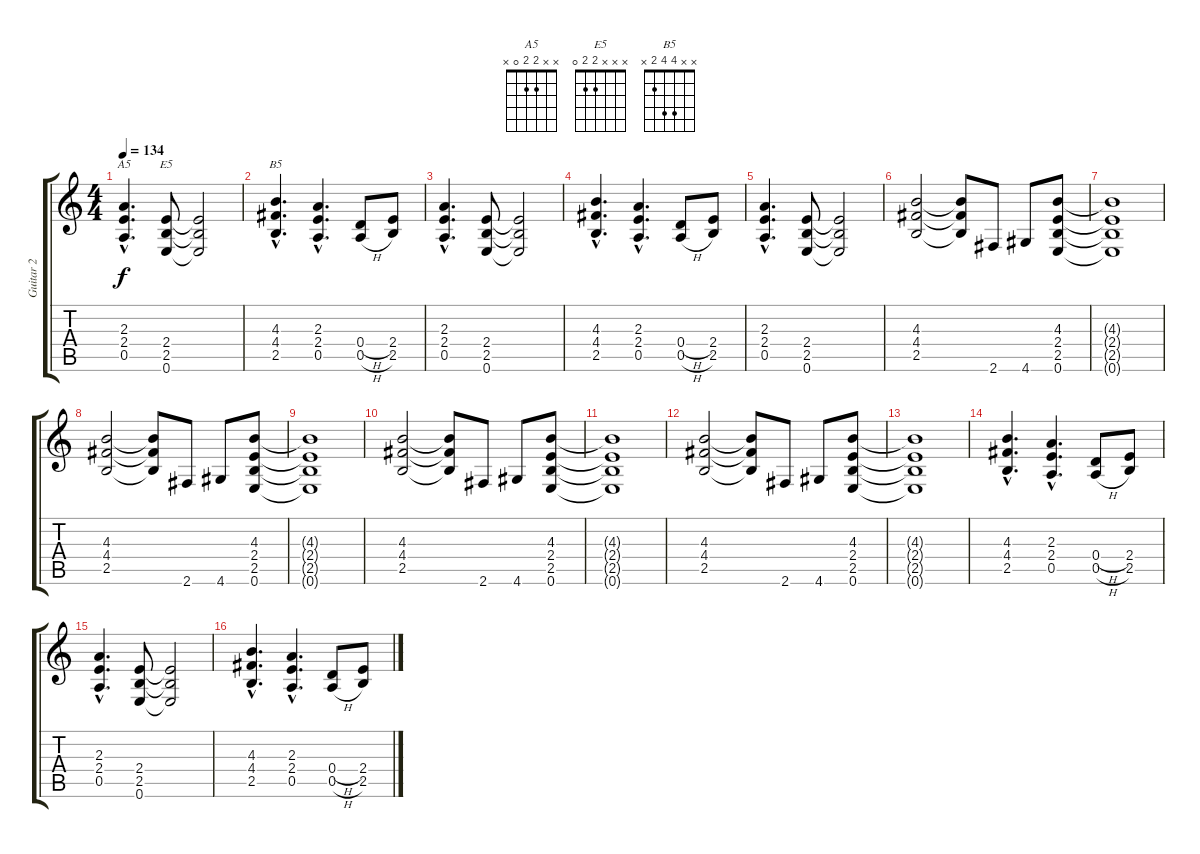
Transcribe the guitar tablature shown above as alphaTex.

\track ("Guitar 2" "Guitar 2") {instrument overdrivenguitar}
\staff {score tabs}
\tuning (E4 B3 G3 D3 A2 E2) {hide}
\chord ("A5" x x 2 2 0 x)
\chord ("E5" x x x 2 2 0)
\chord ("B5" x x 4 4 2 x)
\ts (4 4)
\tempo 134
\clef g2
\ks c
(2.3{hac} 2.4{hac} 0.5{hac}).4{d ch "A5" dy f} (2.4 2.5 0.6).8{ch "E5"} (2.4{t} 2.5{t} 0.6{t}).2 |
(4.3{hac} 4.4{hac} 2.5{hac}).4{d ch "B5"} (2.3{hac} 2.4{hac} 0.5{hac}).4{d} (0.4{h} 0.5{h}).8 (2.4 2.5).8 |
(2.3{hac} 2.4{hac} 0.5{hac}).4{d} (2.4 2.5 0.6).8 (2.4{t} 2.5{t} 0.6{t}).2 |
(4.3{hac} 4.4{hac} 2.5{hac}).4{d} (2.3{hac} 2.4{hac} 0.5{hac}).4{d} (0.4{h} 0.5{h}).8 (2.4 2.5).8 |
(2.3{hac} 2.4{hac} 0.5{hac}).4{d} (2.4 2.5 0.6).8 (2.4{t} 2.5{t} 0.6{t}).2 |
(4.3 4.4 2.5).2 (4.3{t} 4.4{t} 2.5{t}).8 2.6.8 4.6.8 (4.3 2.4 2.5 0.6).8 |
(4.3{t} 2.4{t} 2.5{t} 0.6{t}).1 |
(4.3 4.4 2.5).2 (4.3{t} 4.4{t} 2.5{t}).8 2.6.8 4.6.8 (4.3 2.4 2.5 0.6).8 |
(4.3{t} 2.4{t} 2.5{t} 0.6{t}).1 |
(4.3 4.4 2.5).2 (4.3{t} 4.4{t} 2.5{t}).8 2.6.8 4.6.8 (4.3 2.4 2.5 0.6).8 |
(4.3{t} 2.4{t} 2.5{t} 0.6{t}).1 |
(4.3 4.4 2.5).2 (4.3{t} 4.4{t} 2.5{t}).8 2.6.8 4.6.8 (4.3 2.4 2.5 0.6).8 |
(4.3{t} 2.4{t} 2.5{t} 0.6{t}).1 |
(4.3{hac} 4.4{hac} 2.5{hac}).4{d} (2.3{hac} 2.4{hac} 0.5{hac}).4{d} (0.4{h} 0.5{h}).8 (2.4 2.5).8 |
(2.3{hac} 2.4{hac} 0.5{hac}).4{d} (2.4 2.5 0.6).8 (2.4{t} 2.5{t} 0.6{t}).2 |
(4.3{hac} 4.4{hac} 2.5{hac}).4{d} (2.3{hac} 2.4{hac} 0.5{hac}).4{d} (0.4{h} 0.5{h}).8 (2.4 2.5).8
